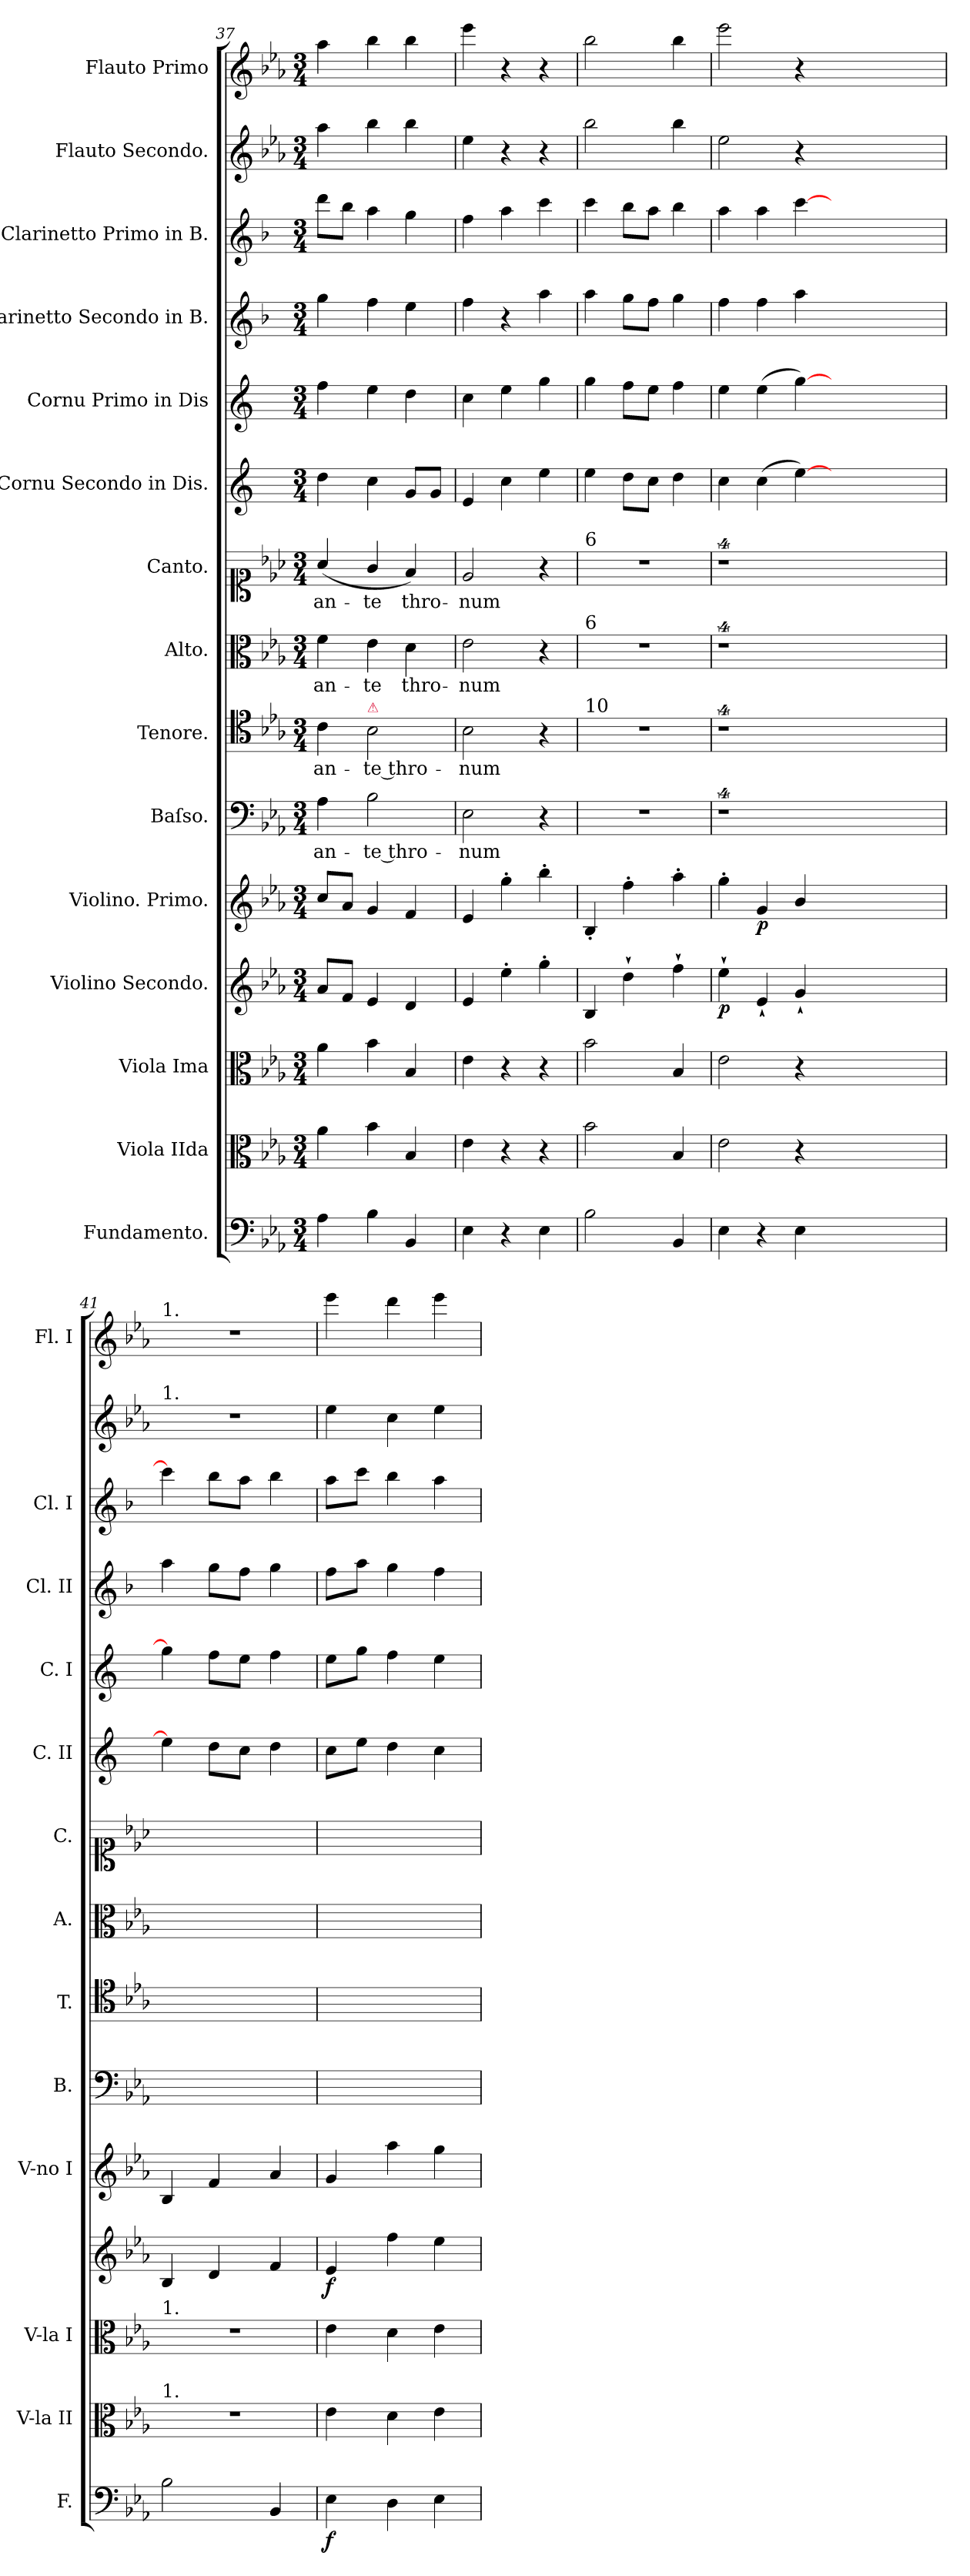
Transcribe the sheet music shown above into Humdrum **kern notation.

**kern	**dynam	**kern	**kern	**kern	**dynam	**kern	**dynam	**kern	**text	**kern	**text	**kern	**text	**kern	**text	**kern	**kern	**kern	**kern	**kern	**kern
*part15	*part15	*part14	*part13	*part12	*part12	*part11	*part11	*part10	*part10	*part9	*part9	*part8	*part8	*part7	*part7	*part6	*part5	*part4	*part3	*part2	*part1
*staff15	*staff15	*staff14	*staff13	*staff12	*staff12	*staff11	*staff11	*staff10	*staff10	*staff9	*staff9	*staff8	*staff8	*staff7	*staff7	*staff6	*staff5	*staff4	*staff3	*staff2	*staff1
*I"Fundamento.	*	*I"Viola IIda	*I"Viola Ima	*I"Violino Secondo.	*	*I"Violino. Primo.	*	*I"Baſso.	*	*I"Tenore.	*	*I"Alto.	*	*I"Canto.	*	*I"Cornu Secondo in Dis.	*I"Cornu Primo in Dis	*I"Clarinetto Secondo in B.	*I"Clarinetto Primo in B.	*I"Flauto Secondo.	*I"Flauto Primo
*I'F.	*	*I'V-la II	*I'V-la I	*	*	*I'V-no I	*	*I'B.	*	*I'T.	*	*I'A.	*	*I'C.	*	*I'C. II	*I'C. I	*I'Cl. II	*I'Cl. I	*	*I'Fl. I
*clefF4	*	*clefC3	*clefC3	*clefG2	*	*clefG2	*	*clefF4	*	*clefC4	*	*clefC3	*	*clefC1	*	*clefG2	*clefG2	*clefG2	*clefG2	*clefG2	*clefG2
*	*	*	*	*	*	*	*	*	*	*	*	*	*	*	*	*ITrd5c9	*ITrd5c9	*ITrd1c2	*ITrd1c2	*	*
*k[b-e-a-]	*	*k[b-e-a-]	*k[b-e-a-]	*k[b-e-a-]	*	*k[b-e-a-]	*	*k[b-e-a-]	*	*k[b-e-a-]	*	*k[b-e-a-]	*	*k[b-e-a-]	*	*k[b-e-a-]	*k[b-e-a-]	*k[b-e-a-]	*k[b-e-a-]	*k[b-e-a-]	*k[b-e-a-]
*E-:	*	*E-:	*E-:	*E-:	*	*E-:	*	*E-:	*	*E-:	*	*E-:	*	*E-:	*	*E-:	*E-:	*E-:	*E-:	*E-:	*E-:
*M3/4	*	*M3/4	*M3/4	*M3/4	*	*M3/4	*	*M3/4	*	*M3/4	*	*M3/4	*	*M3/4	*	*M3/4	*M3/4	*M3/4	*M3/4	*M3/4	*M3/4
=37	=37	=37	=37	=37	=37	=37	=37	=37	=37	=37	=37	=37	=37	=37	=37	=37	=37	=37	=37	=37	=37
4A-\	.	4a-\	4a-\	8a-/L	.	8cc/L	.	4A-\	an-	4c\	an-	4f\	an-	(4a-/	an-	4f\	4a-\	4ff\	8ccc\L	4aa-\	4aa-\
.	.	.	.	8f/J	.	8a-/J	.	.	.	.	.	.	.	.	.	.	.	.	8aa-\J	.	.
!	!	!	!	!	!	!	!	!	!	!LO:TX:a:color=crimson:t=⚠	!	!	!	!	!	!	!	!	!	!	!
4B-\	.	4b-\	4b-\	4e-/	.	4g/	.	2B-\	-te thro-	2B-\	-te thro-	4e-\	-te	4g/	-te	4e-\	4g\	4ee-\	4gg\	4bb-\	4bb-\
4BB-/	.	4B-/	4B-/	4d/	.	4f/	.	.	.	.	.	4d\	thro-	4f/)	thro-	8B-/L	4f\	4dd\	4ff\	4bb-\	4bb-\
.	.	.	.	.	.	.	.	.	.	.	.	.	.	.	.	8B-/J	.	.	.	.	.
=38	=38	=38	=38	=38	=38	=38	=38	=38	=38	=38	=38	=38	=38	=38	=38	=38	=38	=38	=38	=38	=38
4E-\	.	4e-\	4e-\	4e-/	.	4e-/	.	2E-\	-num	2B-\	-num	2e-\	-num	2e-/	-num	4G/	4e-\	4ee-\	4ee-\	4ee-\	4eee-\
4r	.	4r	4r	4ee-'\	.	4gg'\	.	.	.	.	.	.	.	.	.	4e-\	4g\	4r	4gg\	4r	4r
4E-\	.	4r	4r	4gg'\	.	4bb-'\	.	4r	.	4r	.	4r	.	4r	.	4g\	4b-\	4gg\	4bb-\	4r	4r
=39	=39	=39	=39	=39	=39	=39	=39	=39	=39	=39	=39	=39	=39	=39	=39	=39	=39	=39	=39	=39	=39
!	!	!	!	!	!	!	!	!	!	!	!	!	!	!LO:TX:a:t=6	!	!	!	!	!	!	!
!	!	!	!	!	!	!	!	!	!	!	!	!LO:TX:a:t=6	!	!	!	!	!	!	!	!	!
!	!	!	!	!	!	!	!	!	!	!LO:TX:a:t=10	!	!	!	!	!	!	!	!	!	!	!
2B-\	.	2b-\	2b-\	4B-/	.	4B-'>/	.	2.r	.	2.r	.	2.r	.	2.r	.	4g\	4b-\	4gg\	4bb-\	2bb-\	2bb-\
.	.	.	.	4dd`\	.	4ff'\	.	.	.	.	.	.	.	.	.	8f\L	8a-\L	8ff\L	8aa-\L	.	.
.	.	.	.	.	.	.	.	.	.	.	.	.	.	.	.	8e-\J	8g\J	8ee-\J	8gg\J	.	.
4BB-/	.	4B-/	4B-/	4ff`\	.	4aa-'\	.	.	.	.	.	.	.	.	.	4f\	4a-\	4ff\	4aa-\	4bb-\	4bb-\
=40	=40	=40	=40	=40	=40	=40	=40	=40	=40	=40	=40	=40	=40	=40	=40	=40	=40	=40	=40	=40	=40
4E-\	.	2e-\	2e-\	4ee-`\	p	4gg'\	.	4%9r	.	4%9r	.	4%9r	.	4%9r	.	4e-\	4g\	4ee-\	4gg\	2ee-\	2eee-\
!	!	!	!	!	!	!	!LO:DY:b	!	!	!	!	!	!	!	!	!	!	!	!	!	!
4r	.	.	.	4e-`/	.	4g/	p	.	.	.	.	.	.	.	.	(4e-\	(4g\	4ee-\	4gg\	.	.
4E-\	po	4r	4r	4g`/	.	4b-/	.	.	.	.	.	.	.	.	.	[4g\)	[4b-\)	4gg\	[4bb-\	4r	4r
1.ryy	.	1.ryy	1.ryy	1.ryy	.	1.ryy	.	.	.	.	.	.	.	.	.	1.ryy	1.ryy	1.ryy	1.ryy	1.ryy	1.ryy
=41	=41	=41	=41	=41	=41	=41	=41	=41	=41	=41	=41	=41	=41	=41	=41	=41	=41	=41	=41	=41	=41
!	!	!	!	!	!	!	!	!	!	!	!	!	!	!	!	!	!	!	!	!	!LO:TX:a:t=1.
!	!	!	!	!	!	!	!	!	!	!	!	!	!	!	!	!	!	!	!	!LO:TX:a:t=1.	!
!	!	!	!LO:TX:a:t=1.	!	!	!	!	!	!	!	!	!	!	!	!	!	!	!	!	!	!
!	!	!LO:TX:a:t=1.	!	!	!	!	!	!	!	!	!	!	!	!	!	!	!	!	!	!	!
2B-\	.	2.r	2.r	4B-/	.	4B-/	.	2.ryy	.	2.ryy	.	2.ryy	.	2.ryy	.	4g\]	4b-\]	4gg\	4bb-\]	2.r	2.r
.	.	.	.	4d/	.	4f/	.	.	.	.	.	.	.	.	.	8f\L	8a-\L	8ff\L	8aa-\L	.	.
.	.	.	.	.	.	.	.	.	.	.	.	.	.	.	.	8e-\J	8g\J	8ee-\J	8gg\J	.	.
4BB-/	.	.	.	4f/	.	4a-/	.	.	.	.	.	.	.	.	.	4f\	4a-\	4ff\	4aa-\	.	.
=42	=42	=42	=42	=42	=42	=42	=42	=42	=42	=42	=42	=42	=42	=42	=42	=42	=42	=42	=42	=42	=42
4E-\	f	4e-\	4e-\	4e-/	f	4g/	.	2.ryy	.	2.ryy	.	2.ryy	.	2.ryy	.	8e-\L	8g\L	8ee-\L	8gg\L	4ee-\	4eee-\
.	.	.	.	.	.	.	.	.	.	.	.	.	.	.	.	8g\J	8b-\J	8gg\J	8bb-\J	.	.
4D\	.	4d\	4d\	4ff\	.	4aa-\	.	.	.	.	.	.	.	.	.	4f\	4a-\	4ff\	4aa-\	4cc\	4ddd\
!	!	!	!	!	!	!	!LO:DY:b	!	!	!	!	!	!	!	!	!	!	!	!	!	!
4E-\	.	4e-\	4e-\	4ee-\	.	4gg\	fr&colon;	.	.	.	.	.	.	.	.	4e-\	4g\	4ee-\	4gg\	4ee-\	4eee-\
=	=	=	=	=	=	=	=	=	=	=	=	=	=	=	=	=	=	=	=	=	=
*-	*-	*-	*-	*-	*-	*-	*-	*-	*-	*-	*-	*-	*-	*-	*-	*-	*-	*-	*-	*-	*-
